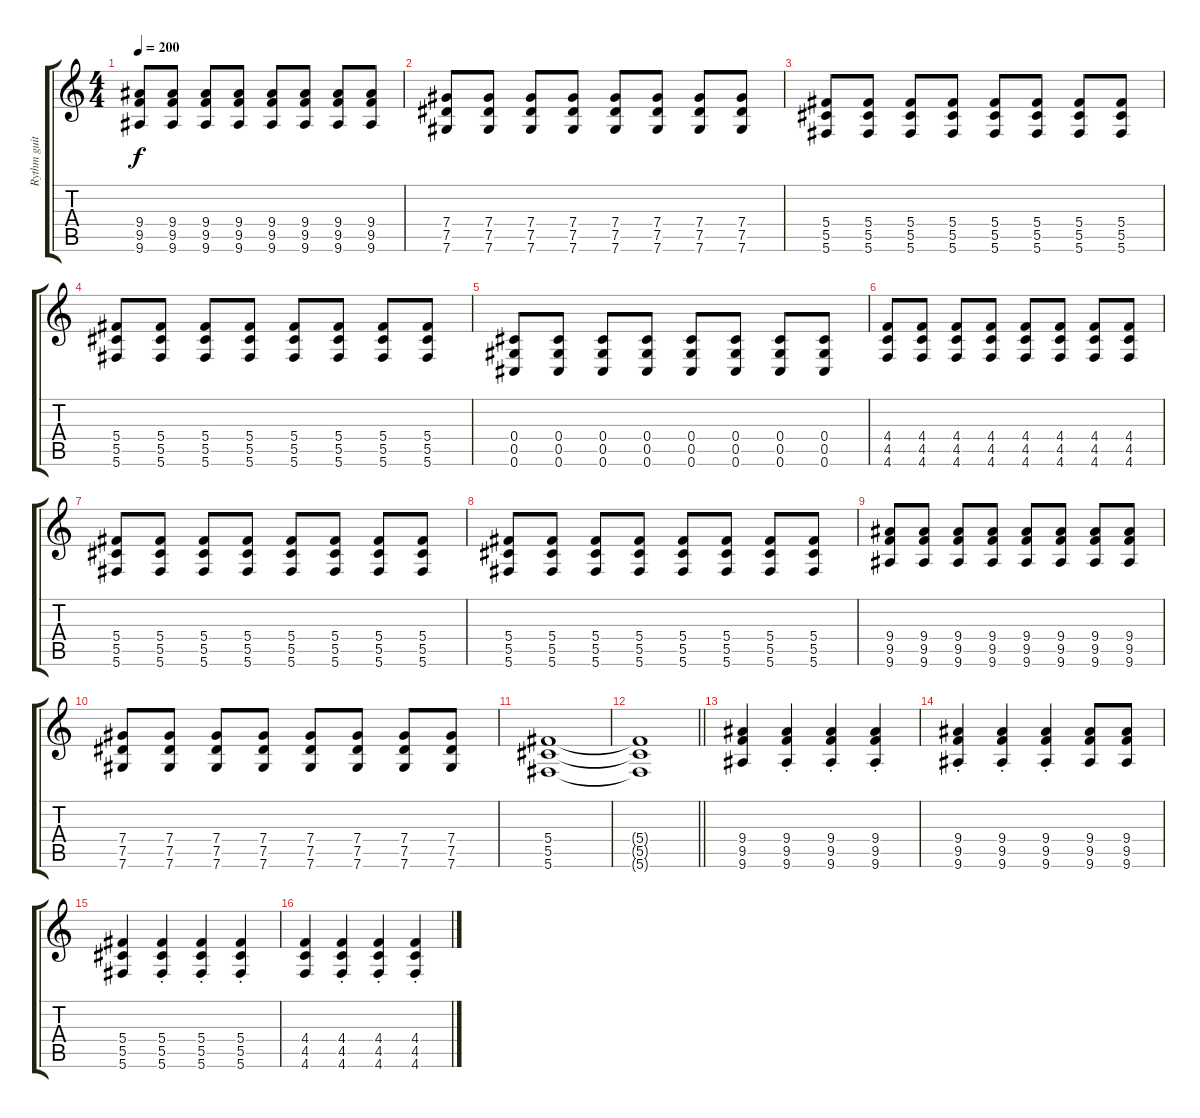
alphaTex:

\track ("Rythm guitar" "Rythm guit") {instrument distortionguitar}
\staff {score tabs}
\tuning (Eb4 Bb3 Gb3 Db3 Ab2 Db2) {hide}
\ts (4 4)
\tempo 200
\clef g2
\ks c
(9.4 9.5 9.6).8{dy f} (9.4 9.5 9.6).8 (9.4 9.5 9.6).8 (9.4 9.5 9.6).8 (9.4 9.5 9.6).8 (9.4 9.5 9.6).8 (9.4 9.5 9.6).8 (9.4 9.5 9.6).8 |
(7.4 7.5 7.6).8 (7.4 7.5 7.6).8 (7.4 7.5 7.6).8 (7.4 7.5 7.6).8 (7.4 7.5 7.6).8 (7.4 7.5 7.6).8 (7.4 7.5 7.6).8 (7.4 7.5 7.6).8 |
(5.4 5.5 5.6).8 (5.4 5.5 5.6).8 (5.4 5.5 5.6).8 (5.4 5.5 5.6).8 (5.4 5.5 5.6).8 (5.4 5.5 5.6).8 (5.4 5.5 5.6).8 (5.4 5.5 5.6).8 |
(5.4 5.5 5.6).8 (5.4 5.5 5.6).8 (5.4 5.5 5.6).8 (5.4 5.5 5.6).8 (5.4 5.5 5.6).8 (5.4 5.5 5.6).8 (5.4 5.5 5.6).8 (5.4 5.5 5.6).8 |
(0.4 0.5 0.6).8 (0.4 0.5 0.6).8 (0.4 0.5 0.6).8 (0.4 0.5 0.6).8 (0.4 0.5 0.6).8 (0.4 0.5 0.6).8 (0.4 0.5 0.6).8 (0.4 0.5 0.6).8 |
(4.4 4.5 4.6).8 (4.4 4.5 4.6).8 (4.4 4.5 4.6).8 (4.4 4.5 4.6).8 (4.4 4.5 4.6).8 (4.4 4.5 4.6).8 (4.4 4.5 4.6).8 (4.4 4.5 4.6).8 |
(5.4 5.5 5.6).8 (5.4 5.5 5.6).8 (5.4 5.5 5.6).8 (5.4 5.5 5.6).8 (5.4 5.5 5.6).8 (5.4 5.5 5.6).8 (5.4 5.5 5.6).8 (5.4 5.5 5.6).8 |
(5.4 5.5 5.6).8 (5.4 5.5 5.6).8 (5.4 5.5 5.6).8 (5.4 5.5 5.6).8 (5.4 5.5 5.6).8 (5.4 5.5 5.6).8 (5.4 5.5 5.6).8 (5.4 5.5 5.6).8 |
(9.4 9.5 9.6).8 (9.4 9.5 9.6).8 (9.4 9.5 9.6).8 (9.4 9.5 9.6).8 (9.4 9.5 9.6).8 (9.4 9.5 9.6).8 (9.4 9.5 9.6).8 (9.4 9.5 9.6).8 |
(7.4 7.5 7.6).8 (7.4 7.5 7.6).8 (7.4 7.5 7.6).8 (7.4 7.5 7.6).8 (7.4 7.5 7.6).8 (7.4 7.5 7.6).8 (7.4 7.5 7.6).8 (7.4 7.5 7.6).8 |
(5.4 5.5 5.6).1 |
\barLineRight lightlight
(5.4{t} 5.5{t} 5.6{t}).1 |
(9.4 9.5 9.6).4 (9.4{st} 9.5{st} 9.6{st}).4 (9.4{st} 9.5{st} 9.6{st}).4 (9.4{st} 9.5{st} 9.6{st}).4 |
(9.4{st} 9.5{st} 9.6{st}).4 (9.4{st} 9.5{st} 9.6{st}).4 (9.4{st} 9.5{st} 9.6{st}).4 (9.4 9.5 9.6).8 (9.4 9.5 9.6).8 |
(5.4 5.5 5.6).4 (5.4{st} 5.5{st} 5.6{st}).4 (5.4{st} 5.5{st} 5.6{st}).4 (5.4{st} 5.5{st} 5.6{st}).4 |
(4.4 4.5 4.6).4 (4.4{st} 4.5{st} 4.6{st}).4 (4.4{st} 4.5{st} 4.6{st}).4 (4.4{st} 4.5{st} 4.6{st}).4
